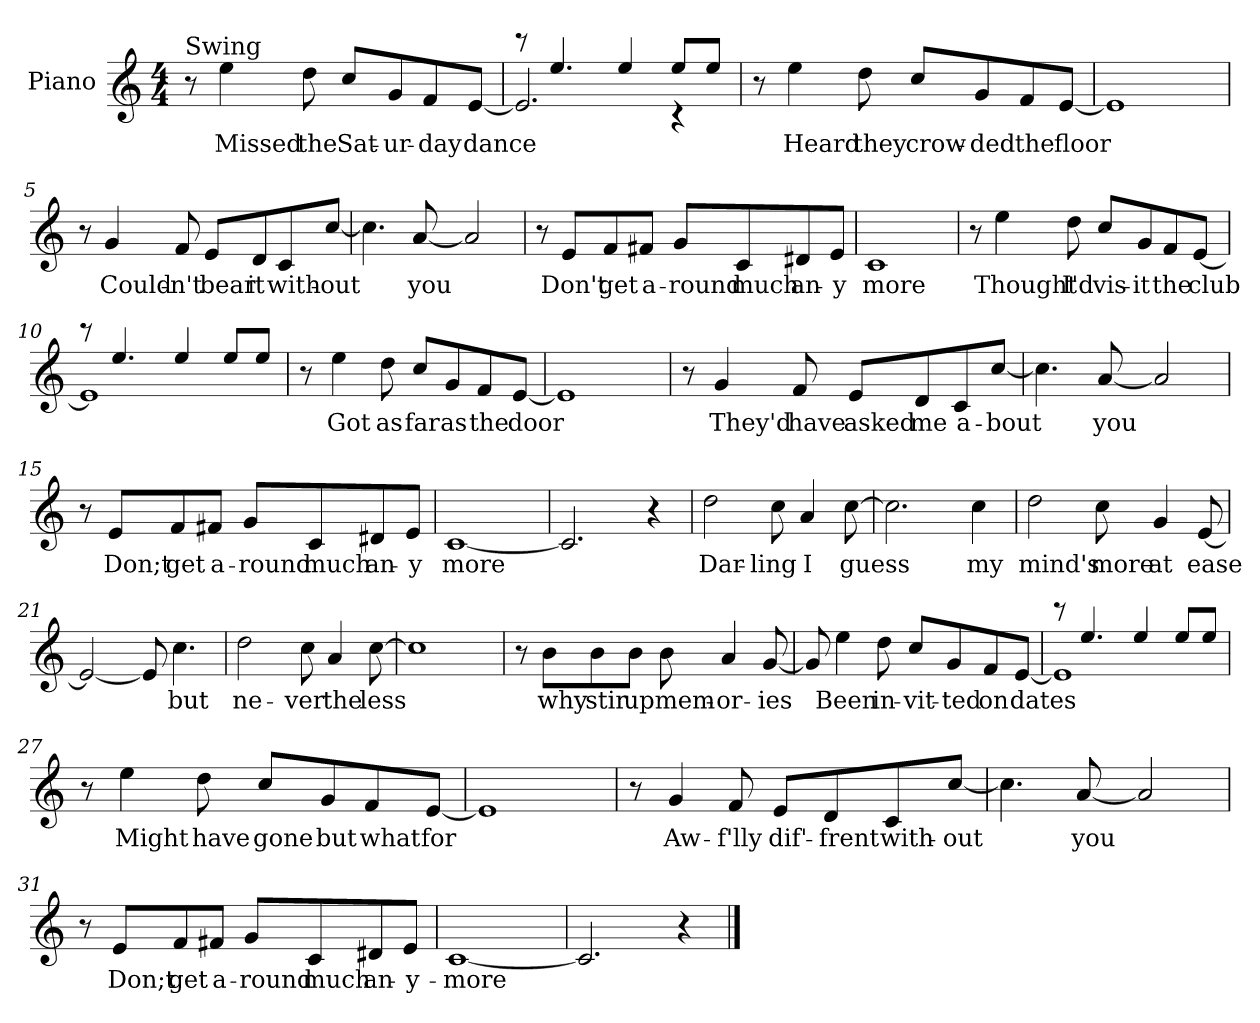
**kern	**text
*part1	*part1
*staff1	*staff1
*I"Piano	*
*I'Pno.	*
*clefG2	*
*k[]	*
*M4/4	*
=1	=1
!LO:TX:a:t=Swing	!
8r	.
!	!LO:LY:b
4ee\	Missed
!	!LO:LY:b
8dd\	the
!	!LO:LY:b
8cc/L	Sat-
!	!LO:LY:b
8g/	-ur-
!	!LO:LY:b
8f/	-day
!	!LO:LY:b
[8e/J	dance
=2	=2
*^	*
2.e/]	8rccc	.
.	4.ee/	.
.	4ee/	.
4rc	8ee/L	.
.	8ee/J	.
*v	*v	*
=3	=3
8r	.
!	!LO:LY:b
4ee\	Heard
!	!LO:LY:b
8dd\	they
!	!LO:LY:b
8cc/L	crow-
!	!LO:LY:b
8g/	-ded
!	!LO:LY:b
8f/	the
!	!LO:LY:b
[8e/J	floor
=4	=4
1e]	.
!!LO:LB:g=z
=5	=5
8r	.
!	!LO:LY:b
4g/	Could-
!	!LO:LY:b
8f/	-n't
!	!LO:LY:b
8e/L	bear
!	!LO:LY:b
8d/	it
!	!LO:LY:b
8c/	with-
!	!LO:LY:b
[8cc/J	-out
=6	=6
4.cc\]	.
!	!LO:LY:b
[8a/	you
2a/]	.
=7	=7
8r	.
!	!LO:LY:b
8e/L	Don't
!	!LO:LY:b
8f/	get
!	!LO:LY:b
8f#X/J	a-
!	!LO:LY:b
8g/L	-round
!	!LO:LY:b
8c/	much
!	!LO:LY:b
8d#X/	an-
!	!LO:LY:b
8e/J	-y
=8	=8
!	!LO:LY:b
1c	more
=9	=9
8r	.
!	!LO:LY:b
4ee\	Thought
!	!LO:LY:b
8dd\	I'd
!	!LO:LY:b
8cc/L	vis-
!	!LO:LY:b
8g/	-it
!	!LO:LY:b
8f/	the
!	!LO:LY:b
[8e/J	club
!!LO:LB:g=z
=10	=10
*^	*
1e]	8rccc	.
.	4.ee/	.
.	4ee/	.
.	8ee/L	.
.	8ee/J	.
*v	*v	*
=11	=11
8r	.
!	!LO:LY:b
4ee\	Got
!	!LO:LY:b
8dd\	as
!	!LO:LY:b
8cc/L	far
!	!LO:LY:b
8g/	as
!	!LO:LY:b
8f/	the
!	!LO:LY:b
[8e/J	door
=12	=12
1e]	.
=13	=13
8r	.
!	!LO:LY:b
4g/	They'd
!	!LO:LY:b
8f/	have
!	!LO:LY:b
8e/L	asked
!	!LO:LY:b
8d/	me
!	!LO:LY:b
8c/	a-
!	!LO:LY:b
[8cc/J	-bout
=14	=14
4.cc\]	.
!	!LO:LY:b
[8a/	you
2a/]	.
!!LO:LB:g=z
=15	=15
8r	.
!	!LO:LY:b
8e/L	Don;t
!	!LO:LY:b
8f/	get
!	!LO:LY:b
8f#X/J	a-
!	!LO:LY:b
8g/L	-round
!	!LO:LY:b
8c/	much
!	!LO:LY:b
8d#X/	an-
!	!LO:LY:b
8e/J	-y
=16	=16
!	!LO:LY:b
[1c	more
=17	=17
2.c/]	.
4r	.
=18	=18
!	!LO:LY:b
2dd\	Dar-
!	!LO:LY:b
8cc\	-ling
!	!LO:LY:b
4a/	I
!	!LO:LY:b
[8cc\	guess
=19	=19
2.cc\]	.
!	!LO:LY:b
4cc\	my
=20	=20
!	!LO:LY:b
2dd\	mind's
!	!LO:LY:b
8cc\	more
!	!LO:LY:b
4g/	at
!	!LO:LY:b
[8e/	ease
=21	=21
2e/_	.
8e/]	.
!	!LO:LY:b
4.cc\	but
!!LO:LB:g=z
=22	=22
!	!LO:LY:b
2dd\	ne-
!	!LO:LY:b
8cc\	-ver
!	!LO:LY:b
4a/	the
!	!LO:LY:b
[8cc\	less
=23	=23
1cc]	.
=24	=24
8r	.
!	!LO:LY:b
8b\L	why
!	!LO:LY:b
8b\	stir
!	!LO:LY:b
8b\J	up
!	!LO:LY:b
8b\	mem-
!	!LO:LY:b
4a/	-or-
!	!LO:LY:b
[8g/	-ies
=25	=25
8g/]	.
!	!LO:LY:b
4ee\	Been
!	!LO:LY:b
8dd\	in-
!	!LO:LY:b
8cc/L	-vit-
!	!LO:LY:b
8g/	-ted
!	!LO:LY:b
8f/	on
!	!LO:LY:b
[8e/J	dates
=26	=26
*^	*
1e]	8rccc	.
.	4.ee/	.
.	4ee/	.
.	8ee/L	.
.	8ee/J	.
*v	*v	*
!!LO:LB:g=z
=27	=27
8r	.
!	!LO:LY:b
4ee\	Might
!	!LO:LY:b
8dd\	have
!	!LO:LY:b
8cc/L	gone
!	!LO:LY:b
8g/	but
!	!LO:LY:b
8f/	what
!	!LO:LY:b
[8e/J	for
=28	=28
1e]	.
=29	=29
8r	.
!	!LO:LY:b
4g/	Aw-
!	!LO:LY:b
8f/	-f'lly
!	!LO:LY:b
8e/L	dif'-
!	!LO:LY:b
8d/	-frent
!	!LO:LY:b
8c/	with-
!	!LO:LY:b
[8cc/J	-out
=30	=30
4.cc\]	.
!	!LO:LY:b
[8a/	you
2a/]	.
!!LO:LB:g=z
=31	=31
8r	.
!	!LO:LY:b
8e/L	Don;t
!	!LO:LY:b
8f/	get
!	!LO:LY:b
8f#X/J	a-
!	!LO:LY:b
8g/L	-round
!	!LO:LY:b
8c/	much
!	!LO:LY:b
8d#X/	an-
!	!LO:LY:b
8e/J	-y-
=32	=32
!	!LO:LY:b
[1c	-more
=33	=33
2.c/]	.
4r	.
==	==
*-	*-
